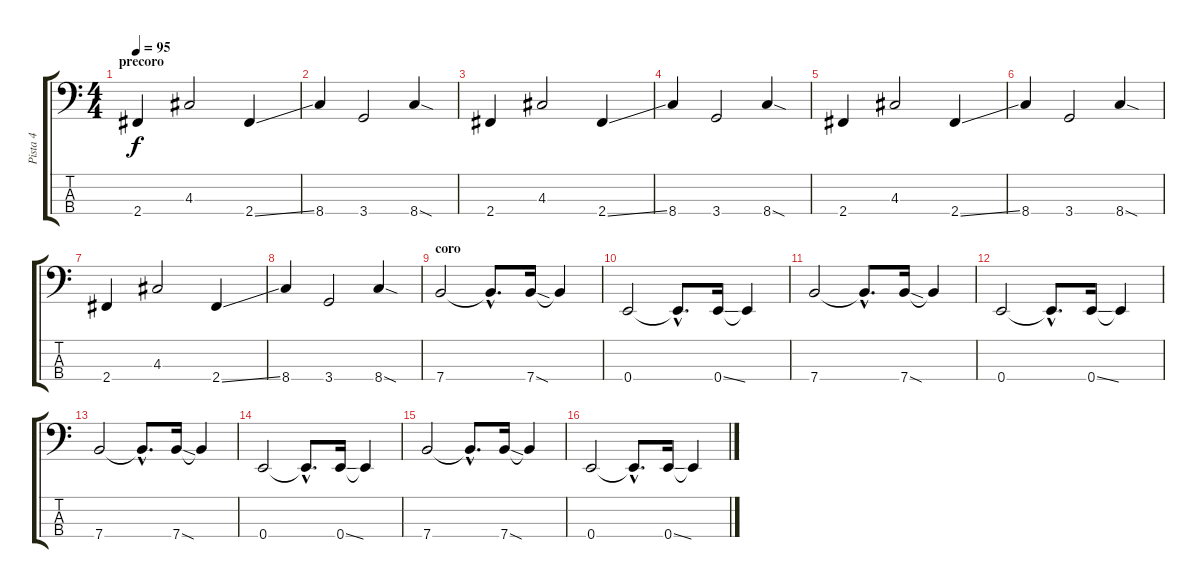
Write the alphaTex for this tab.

\track ("Pista 4" "Pista 4") {instrument electricbassfinger}
\staff {score tabs}
\tuning (G2 D2 A1 E1) {hide}
\ts (4 4)
\section ("" "precoro")
\tempo 95
\clef f4
\ks c
2.4.4{dy f} 4.3.2 2.4{ss}.4 |
8.4.4 3.4.2 8.4{sod}.4 |
2.4.4 4.3.2 2.4{ss}.4 |
8.4.4 3.4.2 8.4{sod}.4 |
2.4.4 4.3.2 2.4{ss}.4 |
8.4.4 3.4.2 8.4{sod}.4 |
2.4.4 4.3.2 2.4{ss}.4 |
8.4.4 3.4.2 8.4{sod}.4 |
\section ("" "coro")
7.4.2 7.4{hac t}.8{d} 7.4{sod}.16 7.4{t}.4 |
0.4.2 0.4{hac t}.8{d} 0.4{ss}.16 0.4{t}.4 |
7.4.2 7.4{hac t}.8{d} 7.4{sod}.16 7.4{t}.4 |
0.4.2 0.4{hac t}.8{d} 0.4{ss}.16 0.4{t}.4 |
7.4.2 7.4{hac t}.8{d} 7.4{sod}.16 7.4{t}.4 |
0.4.2 0.4{hac t}.8{d} 0.4{ss}.16 0.4{t}.4 |
7.4.2 7.4{hac t}.8{d} 7.4{sod}.16 7.4{t}.4 |
0.4.2 0.4{hac t}.8{d} 0.4{ss}.16 0.4{t}.4
